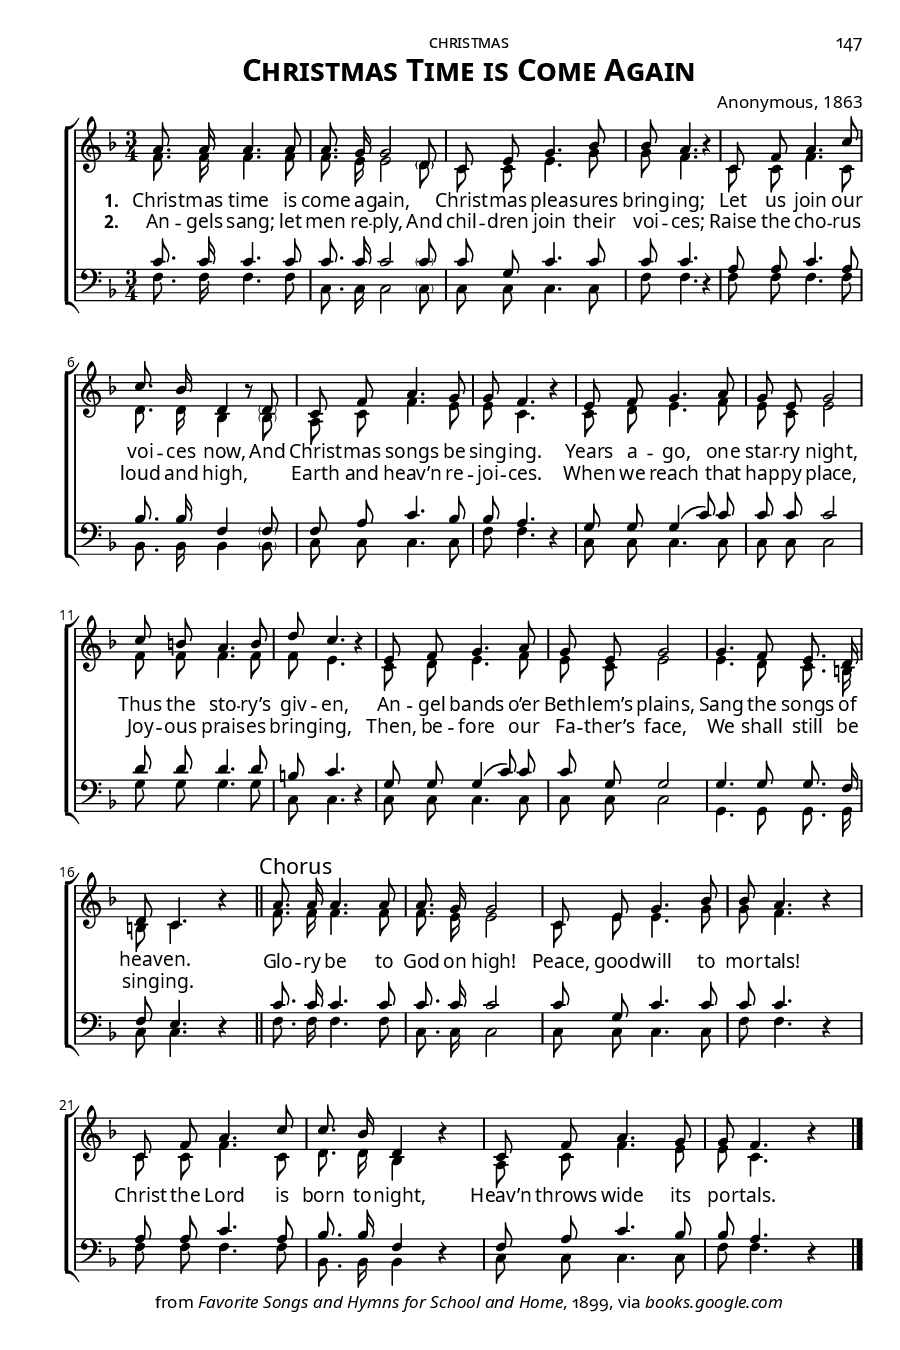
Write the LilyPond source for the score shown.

\version "2.14.2"
\include "util.ly"
\version "2.14.2"
#(set-global-staff-size 15) \paper{ #(define fonts (make-pango-font-tree "GoudyOlSt BT" "Garamond Premier Pro" "Garamond Premier Pro" (/ 15 20))) }
\header {
  title = \markup{\override #'(font-name . "Garamond Premier Pro Semibold"){ \abs-fontsize #15 \smallCapsOldStyle"Christmas Time is Come Again"}}
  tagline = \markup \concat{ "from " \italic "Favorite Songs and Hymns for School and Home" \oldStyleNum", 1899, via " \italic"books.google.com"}
  composer = "Anonymous, 1863"
}
\paper {
  %print-all-headers = ##f
  paper-height = 9\in
  paper-width = 6\in
  indent = 0\in
  %system-system-spacing = #'((basic-distance . 10) (padding . 0))
  system-system-spacing =
    #'((basic-distance . 0)
       (minimum-distance . 0)
       (padding . -5)
       (stretchability . 100))
  ragged-last-bottom = ##f
  ragged-bottom = ##f
  two-sided = ##t
  inner-margin = 0.5\in
  outer-margin = 0.25\in
  top-margin = 0.25\in
  bottom-margin = 0.25\in
  first-page-number = #147
  print-first-page-number = ##t
  headerLine = \markup{\override #'(font-name . "Garamond Premier Pro") \smallCapsOldStyle"christmas"}
  oddHeaderMarkup = \markup\fill-line{
     \override #'(font-name . "Garamond Premier Pro")\abs-fontsize #8.5
     \combine 
        \fill-line{"" \on-the-fly #print-page-number-check-first
        \oldStylePageNum""
        }
        \fill-line{\headerLine}
  }
  evenHeaderMarkup = \markup {
     \override #'(font-name . "Garamond Premier Pro")\abs-fontsize #8.5
     \combine
        \on-the-fly #print-page-number-check-first
        \oldStylePageNum""
        \fill-line{\headerLine}
  }
}
global = {
  \key f \major
  \time 3/4
  \autoBeamOff
  \override DynamicLineSpanner #'staff-padding = #0.0
  \override DynamicLineSpanner #'Y-extent = #'(-1 . 1)
}

sopMusic = \relative c' {
  a'8. a16 a4. a8 |
  a8. g16 << g2 {s4. \parenthesize d8 } >>
  c8 e g4. bes8 |
  bes a4. b4\rest |
  
  c,8 f a4. c8 |
  c8. bes16 d,4 bes'8\rest \parenthesize d,8 |
  c f a4. g8 |
  g f4. bes4\rest |
  e,8 f g4. a8 |
  
  g e g2 |
  c8 b a4. b8 |
  d c4. b4\rest |
  e,8 f g4. a8 |
  g e g2 |
  
  g4. f8 e8. d16 |
  d8 c4. b'4\rest \bar "||"
  \once \override Score.RehearsalMark #'self-alignment-X = #LEFT
  \mark "Chorus" a8. a16 a4. a8 |
  a8. g16 g2 c,8 e g4. bes8 |
  bes a4. b4\rest |
  
  c,8 f a4. c8 |
  c8. bes16 d,4 bes'4\rest |
  c,8 f a4. g8 |
  g f4. b4\rest \bar "|."
}
sopWords = \lyricmode {
  
}

altoMusic = \relative c' {
  f8. f16 f4. f8 |
  f8. e16 << e2 {s4. \parenthesize d8} >> |
  c8 c e4. g8 |
  g f4. s4 |
  
  c8 c f4. c8 |
  d8. d16 bes4 s8 \parenthesize bes8 |
  a c f4. e8 |
  e c4. s4 |
  c8 d e4. f8 |
  
  e c e2 |
  f8 f f4. f8 |
  f e4. s4 |
  c8 d e4. f8 |
  e c e2 |
  
  e4. d8 c8. b16 |
  b8 c4. s4 |
  f8. f16 f4. f8 |
  f8. e16 e2 |
  c8 e e4. g8 |
  
  g8 f4. s4 |
  c8 c f4. c8 |
  d8. d16 bes4 s4 |
  a8 c f4. e8 |
  e c4. s4 \bar "|."
}

altoWords = \lyricmode {
  \dropLyricsV
  \set stanza = #"1. "
   Christ -- mas time is come a -- gain, \skip1
    Christ -- mas plea -- sures bring -- ing;
  Let us join our voi -- ces now,
    And Christ -- mas songs be sing -- ing.
  Years a -- go, one star -- ry night,
    Thus the sto -- ry’s giv -- en,
  An -- gel bands o’er Beth -- lem’s plains,
    Sang the songs of heav -- en.

  \dropLyricsVII
  
  Glo -- ry be to God on high!
    Peace, good -- will to
    mor -- tals!
  \dropLyricsV
  Christ the Lord is born to -- night,
    Heav’n throws wide its por -- tals.

}
altoWordsII = \lyricmode {
  \dropLyricsV
%\markup\italic
  \set stanza = #"2. "
  An -- gels sang; let men re -- ply,
    And chil -- dren join their voi -- ces;
  Raise the cho -- rus loud and high,
    \skip 1 Earth and heav’n re -- joi -- ces.
  When we reach that hap -- py place,
    Joy -- ous prais -- es bring -- ing,
  Then, be -- fore our Fa -- ther’s face,
    We shall still be sing -- ing.
}
altoWordsIII = \lyricmode {
  \set stanza = #"3. "
  \set ignoreMelismata = ##t
}
altoWordsIV = \lyricmode {
  \set stanza = #"4. "
  \set ignoreMelismata = ##t
}
altoWordsV = \lyricmode {
  \set stanza = #"5. "
  \set ignoreMelismata = ##t
}
altoWordsVI = \lyricmode {
  \set stanza = #"6. "
  \set ignoreMelismata = ##t
}
tenorMusic = \relative c' {
  c8. c16 c4. c8 |
  c8. c16 << c2 { s4. \parenthesize c8 } >> |
  c g c4. c8 |
  c c4. s4 |
  
  a8 a c4. a8 |
  bes8. bes16 f4 s8 \parenthesize f8 |
  f a c4. bes8 |
  bes a4. s4 |
  g8 g g4( c8) c |
  
  c c c2 |
  d8 d d4. d8 |
  b c4. s4 |
  g8 g g4( c8) c |
  c g g2 |
  
  g4. g8 g8. f16 |
  f8 e4. s4 |
  c'8. c16 c4. c8 |
  c8. c16 c2 |
  c8 g c4. c8 |
  
  c c4. s4 |
  a8 a c4. a8 |
  bes8. bes16 f4 s4 |
  f8 a c4. bes8 |
  bes a4. s4 \bar "|."
}
tenorWords = \lyricmode {

}

bassMusic = \relative c {
  f8. f16 f4. f8 |
  c8. c16 << c2 {s4. \parenthesize c8} >>
  c c c4. c8 |
  f f4. d4\rest |
  
  f8 f f4. f8 |
  bes,8. bes16 bes4 s8 \parenthesize bes8 |
  c c c4. c8 |
  f f4. d4\rest |
  c8 c c4. c8 |
  
  c c c2 |
  g'8 g g4. g8 |
  c, c4. d4\rest |
  c8 c c4. c8 |
  c c c2 |
  
  g4. g8 g8. g16 |
  c8 c4. d4\rest |
  f8. f16 f4. f8 |
  c8. c16 c2 |
  c8 c c4. c8 |
  
  f8 f4. d4\rest |
  f8 f f4. f8 |
  bes,8. bes16 bes4 d\rest |
  c8 c c4. c8 |
  f f4. d4\rest \bar "|."
}
bassWords = \lyricmode {

}

pianoRH = \relative c' {
  
}
pianoLH = \relative c' {
  
}

\score {
  <<
   \new ChoirStaff <<
    \new Staff = women <<
      \new Voice = "sopranos" { \voiceOne << \global \sopMusic >> }
      \new Voice = "altos" { \voiceTwo << \global \altoMusic >> }
    >>
    \new Lyrics \with { alignAboveContext = #"women" \override VerticalAxisGroup #'nonstaff-relatedstaff-spacing = #'((basic-distance . 1))} \lyricsto "sopranos" \sopWords
    \new Lyrics = "altosVI"  \with { alignBelowContext = #"women" } \lyricsto "altos" \altoWordsVI
    \new Lyrics = "altosV"  \with { alignBelowContext = #"women" } \lyricsto "altos" \altoWordsV
    \new Lyrics = "altosIV"  \with { alignBelowContext = #"women" } \lyricsto "altos" \altoWordsIV
    \new Lyrics = "altosIII"  \with { alignBelowContext = #"women" } \lyricsto "altos" \altoWordsIII
    \new Lyrics = "altosII"  \with { alignBelowContext = #"women" } \lyricsto "altos" \altoWordsII
    \new Lyrics = "altos"  \with { alignBelowContext = #"women" \override VerticalAxisGroup #'nonstaff-relatedstaff-spacing = #'((basic-distance . 1)) } \lyricsto "altos" \altoWords
   \new Staff = men <<
      \clef bass
      \new Voice = "tenors" { \voiceOne << \global \tenorMusic >> }
      \new Voice = "basses" { \voiceTwo << \global \bassMusic >> }
    >>
    \new Lyrics \with { alignAboveContext = #"men" \override VerticalAxisGroup #'nonstaff-relatedstaff-spacing = #'((basic-distance . 1)) } \lyricsto "tenors" \tenorWords
    \new Lyrics \with { alignBelowContext = #"men" \override VerticalAxisGroup #'nonstaff-relatedstaff-spacing = #'((basic-distance . 1)) } \lyricsto "basses" \bassWords
  >>
%    \new PianoStaff << \new Staff { \new Voice { \pianoRH } } \new Staff { \clef "bass" \pianoLH } >>
  >>
  \layout {
    \context {
      \Score
      %\override SpacingSpanner #'base-shortest-duration = #(ly:make-moment 1 8)
      %\override SpacingSpanner #'common-shortest-duration = #(ly:make-moment 1 4)
    }
    \context {
      % Remove all empty staves
      % \Staff \RemoveEmptyStaves \override VerticalAxisGroup #'remove-first = ##t
    }
    \context {
      \Lyrics
      \override LyricText #'X-offset = #center-on-word
    }
  }
  \midi {
    \tempo 4 = 95
    \set Staff.midiInstrument = "flute"
  
    \context {
      \Voice
      \remove "Dynamic_performer"
    }
  }
}
